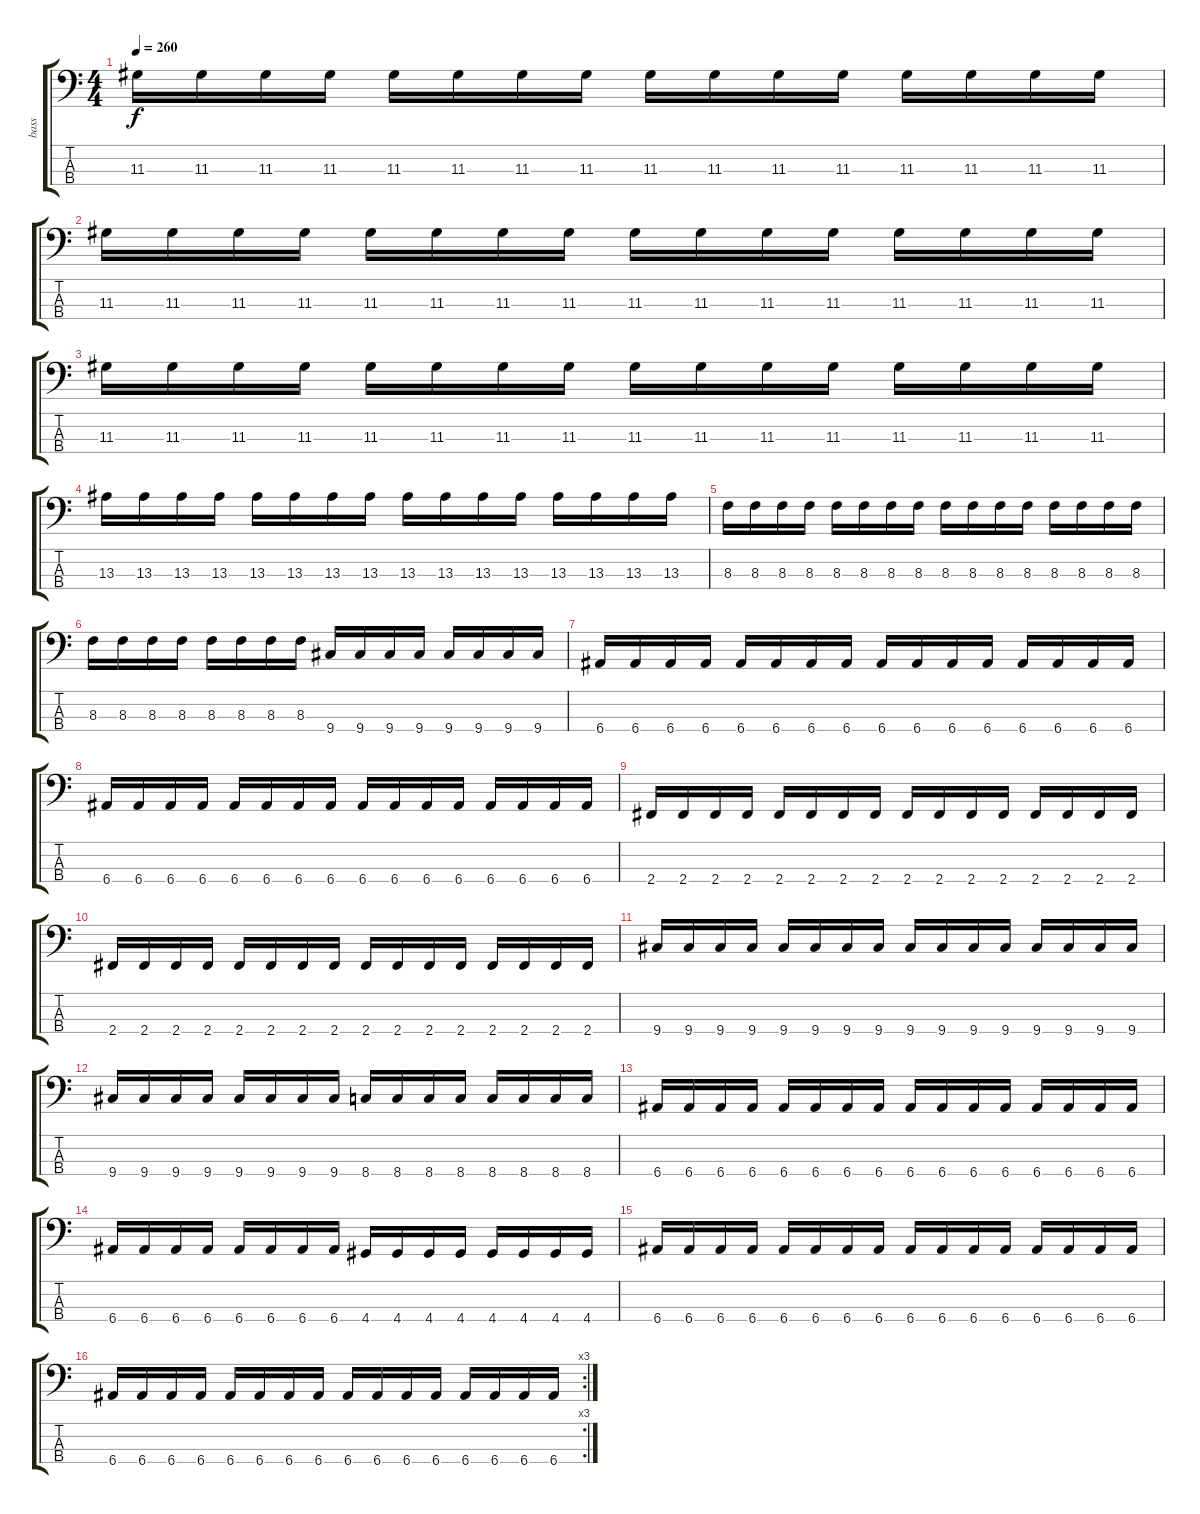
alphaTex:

\track ("bass" "bass") {instrument electricbasspick}
\staff {score tabs}
\tuning (G2 D2 A1 E1) {hide}
\ts (4 4)
\tempo 260
\clef f4
\ks c
11.3.16{dy f} 11.3.16 11.3.16 11.3.16 11.3.16 11.3.16 11.3.16 11.3.16 11.3.16 11.3.16 11.3.16 11.3.16 11.3.16 11.3.16 11.3.16 11.3.16 |
11.3.16 11.3.16 11.3.16 11.3.16 11.3.16 11.3.16 11.3.16 11.3.16 11.3.16 11.3.16 11.3.16 11.3.16 11.3.16 11.3.16 11.3.16 11.3.16 |
11.3.16 11.3.16 11.3.16 11.3.16 11.3.16 11.3.16 11.3.16 11.3.16 11.3.16 11.3.16 11.3.16 11.3.16 11.3.16 11.3.16 11.3.16 11.3.16 |
13.3.16 13.3.16 13.3.16 13.3.16 13.3.16 13.3.16 13.3.16 13.3.16 13.3.16 13.3.16 13.3.16 13.3.16 13.3.16 13.3.16 13.3.16 13.3.16 |
8.3.16 8.3.16 8.3.16 8.3.16 8.3.16 8.3.16 8.3.16 8.3.16 8.3.16 8.3.16 8.3.16 8.3.16 8.3.16 8.3.16 8.3.16 8.3.16 |
8.3.16 8.3.16 8.3.16 8.3.16 8.3.16 8.3.16 8.3.16 8.3.16 9.4.16 9.4.16 9.4.16 9.4.16 9.4.16 9.4.16 9.4.16 9.4.16 |
6.4.16 6.4.16 6.4.16 6.4.16 6.4.16 6.4.16 6.4.16 6.4.16 6.4.16 6.4.16 6.4.16 6.4.16 6.4.16 6.4.16 6.4.16 6.4.16 |
6.4.16 6.4.16 6.4.16 6.4.16 6.4.16 6.4.16 6.4.16 6.4.16 6.4.16 6.4.16 6.4.16 6.4.16 6.4.16 6.4.16 6.4.16 6.4.16 |
2.4.16 2.4.16 2.4.16 2.4.16 2.4.16 2.4.16 2.4.16 2.4.16 2.4.16 2.4.16 2.4.16 2.4.16 2.4.16 2.4.16 2.4.16 2.4.16 |
2.4.16 2.4.16 2.4.16 2.4.16 2.4.16 2.4.16 2.4.16 2.4.16 2.4.16 2.4.16 2.4.16 2.4.16 2.4.16 2.4.16 2.4.16 2.4.16 |
9.4.16 9.4.16 9.4.16 9.4.16 9.4.16 9.4.16 9.4.16 9.4.16 9.4.16 9.4.16 9.4.16 9.4.16 9.4.16 9.4.16 9.4.16 9.4.16 |
9.4.16 9.4.16 9.4.16 9.4.16 9.4.16 9.4.16 9.4.16 9.4.16 8.4.16 8.4.16 8.4.16 8.4.16 8.4.16 8.4.16 8.4.16 8.4.16 |
6.4.16 6.4.16 6.4.16 6.4.16 6.4.16 6.4.16 6.4.16 6.4.16 6.4.16 6.4.16 6.4.16 6.4.16 6.4.16 6.4.16 6.4.16 6.4.16 |
6.4.16 6.4.16 6.4.16 6.4.16 6.4.16 6.4.16 6.4.16 6.4.16 4.4.16 4.4.16 4.4.16 4.4.16 4.4.16 4.4.16 4.4.16 4.4.16 |
6.4.16 6.4.16 6.4.16 6.4.16 6.4.16 6.4.16 6.4.16 6.4.16 6.4.16 6.4.16 6.4.16 6.4.16 6.4.16 6.4.16 6.4.16 6.4.16 |
\rc 3
6.4.16 6.4.16 6.4.16 6.4.16 6.4.16 6.4.16 6.4.16 6.4.16 6.4.16 6.4.16 6.4.16 6.4.16 6.4.16 6.4.16 6.4.16 6.4.16
